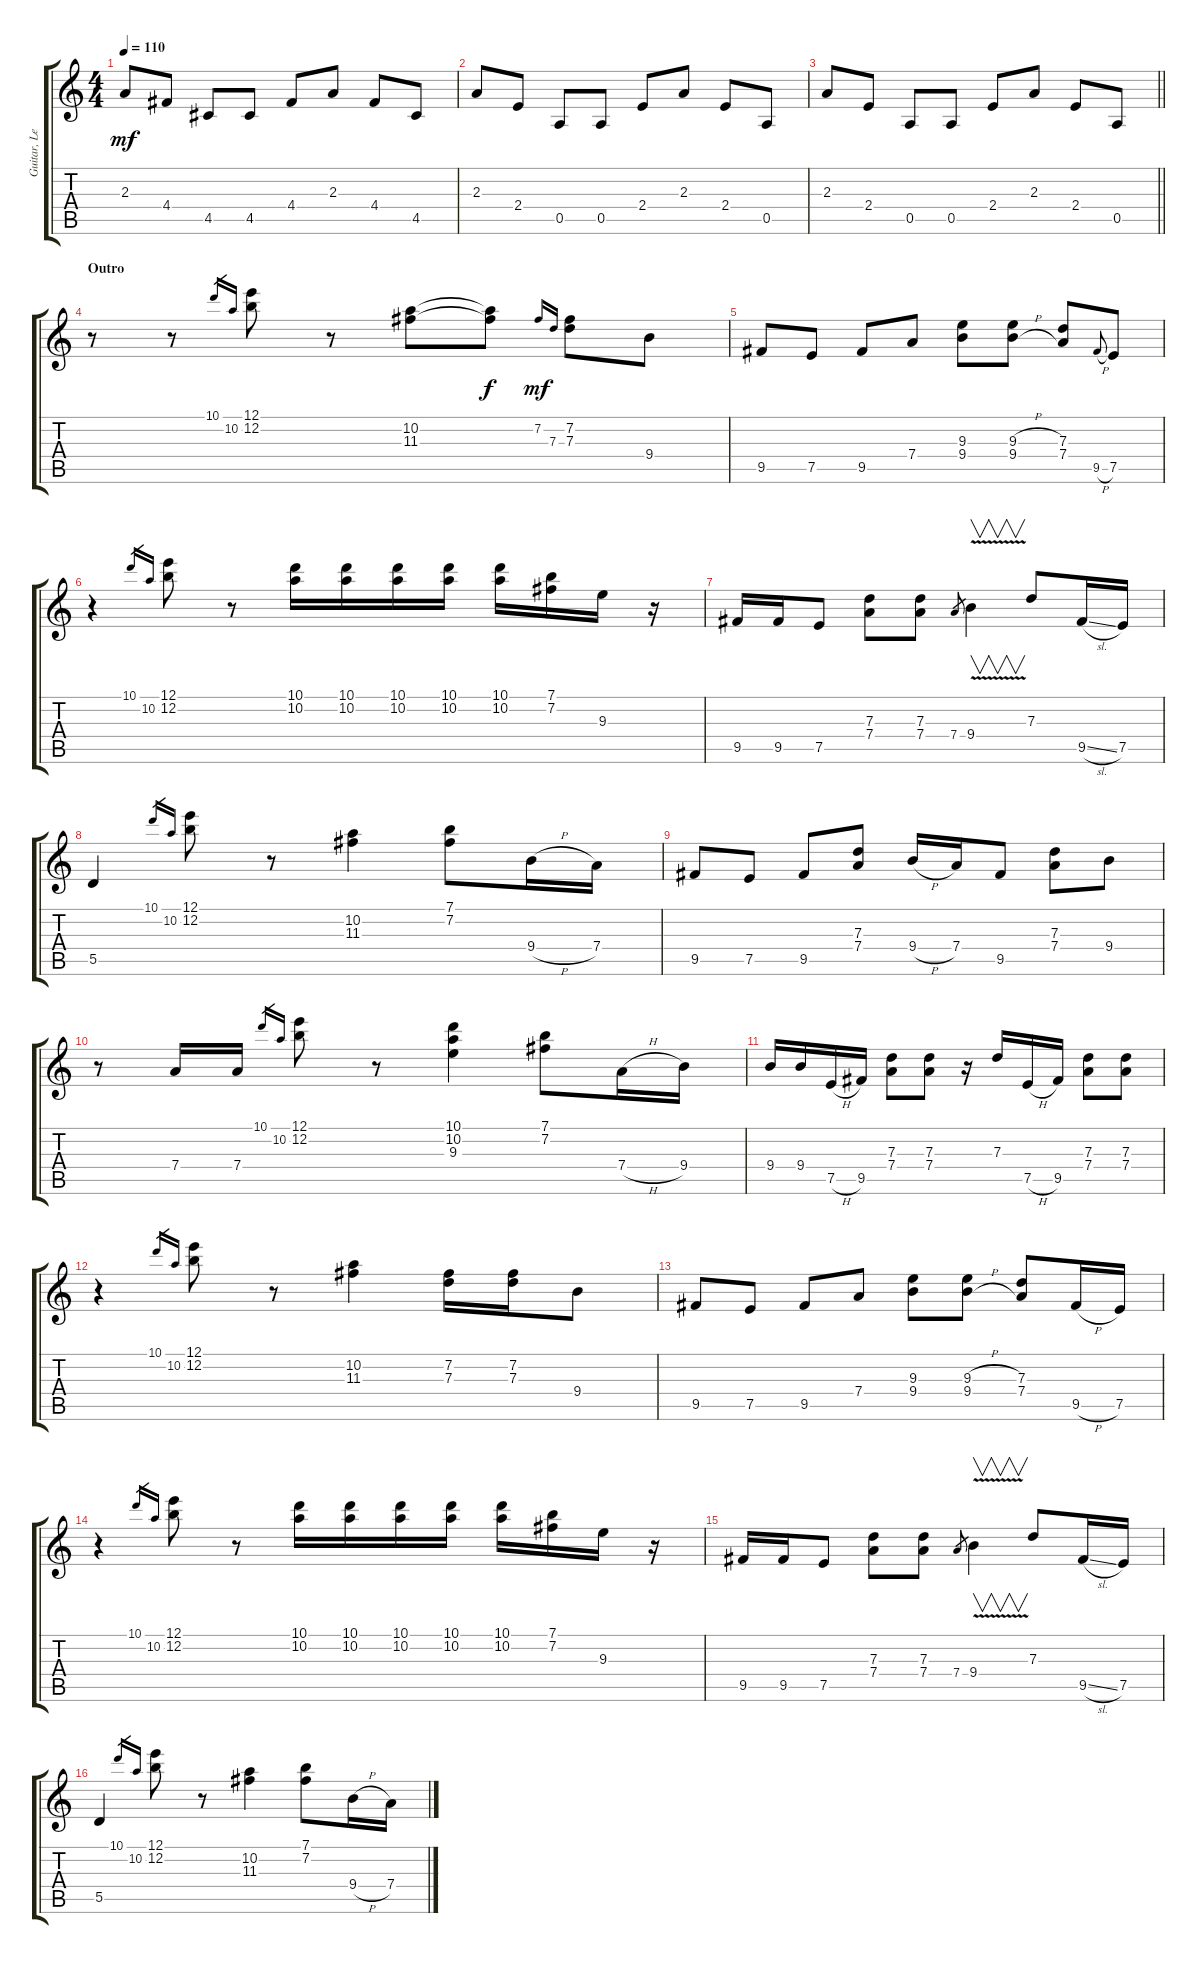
\track ("Guitar, Lead" "Guitar, Le") {mute instrument electricguitarclean}
\staff {score tabs}
\tuning (E4 B3 G3 D3 A2 E2) {hide}
\ts (4 4)
\tempo 110
\clef g2
\ks c
2.3.8{dy mf} 4.4.8 4.5.8 4.5.8 4.4.8 2.3.8 4.4.8 4.5.8 |
2.3.8 2.4.8 0.5.8 0.5.8 2.4.8 2.3.8 2.4.8 0.5.8 |
\barLineRight lightlight
2.3.8 2.4.8 0.5.8 0.5.8 2.4.8 2.3.8 2.4.8 0.5.8 |
\section ("" "Outro")
r.8 r.8 10.1.16{gr} 10.2.16{gr} (12.1 12.2).8 r.8 (10.2 11.3).8 (10.2{t} 11.3{t}).8{dy f} 7.2.16{gr onbeat dy mf} 7.3.16{gr onbeat} (7.2 7.3).8 9.4.8 |
9.5.8 7.5.8 9.5.8 7.4.8 (9.3 9.4).8 (9.3{h} 9.4{h}).8 (7.3 7.4).8 9.5{h}.8{gr onbeat} 7.5.8 |
r.4 10.1.16{gr} 10.2.16{gr} (12.1 12.2).8 r.8 (10.1 10.2).16 (10.1 10.2).16 (10.1 10.2).16 (10.1 10.2).16 (10.1 10.2).16 (7.1 7.2).16 9.3.16 r.16 |
9.5.16 9.5.16 7.5.8 (7.3 7.4).8 (7.3 7.4).8 7.4.8{gr} 9.4{v}.4{v} 7.3.8 9.5{sl}.16 7.5.16 |
5.5.4 10.1.16{gr} 10.2.16{gr} (12.1 12.2).8 r.8 (10.2 11.3).4 (7.1 7.2).8 9.4{h}.16 7.4.16 |
9.5.8 7.5.8 9.5.8 (7.3 7.4).8 9.4{h}.16 7.4.16 9.5.8 (7.3 7.4).8 9.4.8 |
r.8 7.4.16 7.4.16 10.1.16{gr} 10.2.16{gr} (12.1 12.2).8 r.8 (10.1 10.2 9.3).4 (7.1 7.2).8 7.4{h}.16 9.4.16 |
9.4.16 9.4.16 7.5{h}.16 9.5.16 (7.3 7.4).8 (7.3 7.4).8 r.16 7.3.16 7.5{h}.16 9.5.16 (7.3 7.4).8 (7.3 7.4).8 |
r.4 10.1.16{gr} 10.2.16{gr} (12.1 12.2).8 r.8 (10.2 11.3).4 (7.2 7.3).16 (7.2 7.3).16 9.4.8 |
9.5.8{volume 12} 7.5.8 9.5.8 7.4.8 (9.3 9.4).8 (9.3{h} 9.4{h}).8 (7.3 7.4).8 9.5{h}.16 7.5.16 |
r.4{volume 10} 10.1.16{gr} 10.2.16{gr} (12.1 12.2).8 r.8 (10.1 10.2).16 (10.1 10.2).16 (10.1 10.2).16 (10.1 10.2).16 (10.1 10.2).16 (7.1 7.2).16 9.3.16 r.16 |
9.5.16{volume 8} 9.5.16 7.5.8 (7.3 7.4).8 (7.3 7.4).8 7.4.8{gr} 9.4{v}.4{v} 7.3.8 9.5{sl}.16 7.5.16 |
5.5.4{volume 6} 10.1.16{gr} 10.2.16{gr} (12.1 12.2).8 r.8 (10.2 11.3).4 (7.1 7.2).8 9.4{h}.16 7.4.16
